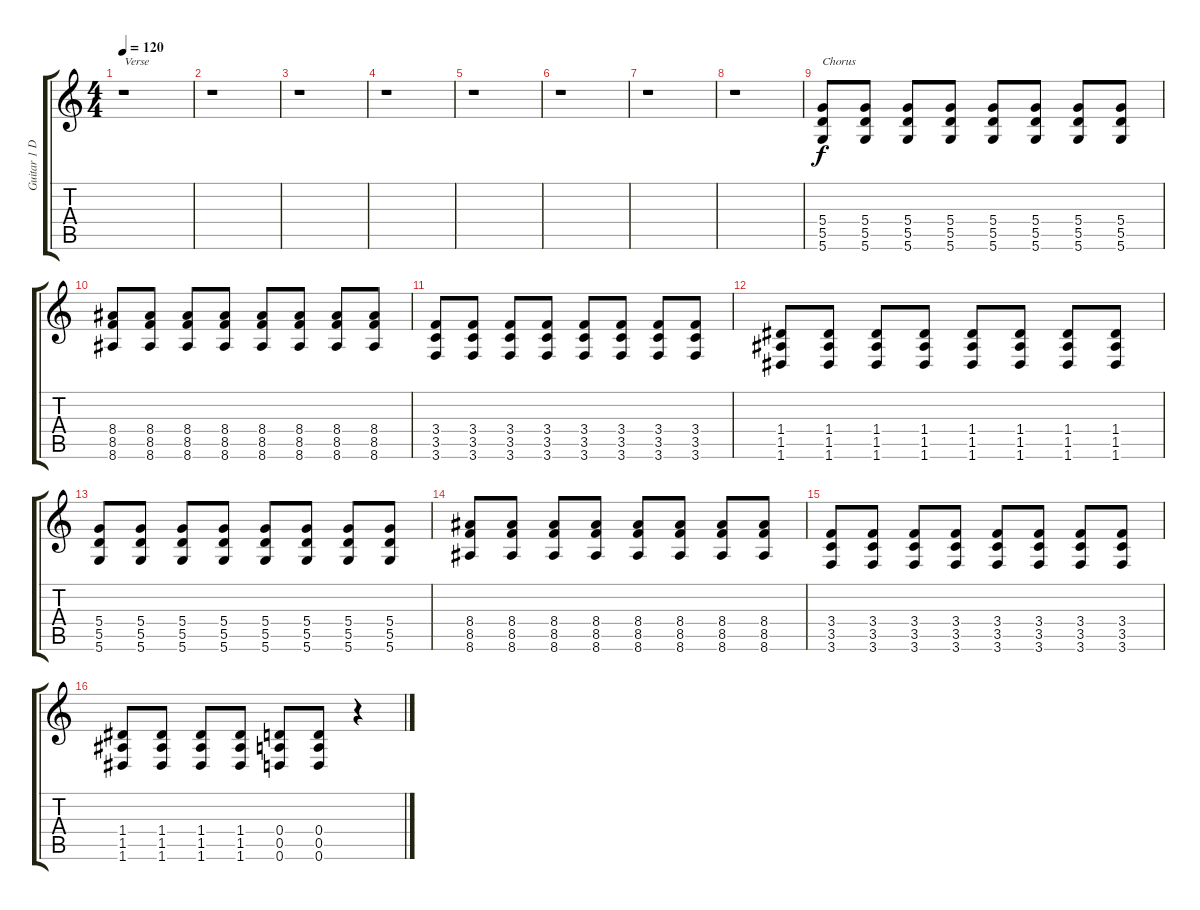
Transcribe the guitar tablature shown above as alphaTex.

\track ("Guitar 1 Distortion" "Guitar 1 D") {instrument overdrivenguitar}
\staff {score tabs}
\tuning (E4 B3 G3 D3 A2 D2) {hide}
\ts (4 4)
\tempo 120
\clef g2
\ks c
r.1{txt "Verse" dy f} |
r.1 |
r.1 |
r.1 |
r.1 |
r.1 |
r.1 |
r.1 |
(5.4 5.5 5.6).8{txt "Chorus"} (5.4 5.5 5.6).8 (5.4 5.5 5.6).8 (5.4 5.5 5.6).8 (5.4 5.5 5.6).8 (5.4 5.5 5.6).8 (5.4 5.5 5.6).8 (5.4 5.5 5.6).8 |
(8.4 8.5 8.6).8 (8.4 8.5 8.6).8 (8.4 8.5 8.6).8 (8.4 8.5 8.6).8 (8.4 8.5 8.6).8 (8.4 8.5 8.6).8 (8.4 8.5 8.6).8 (8.4 8.5 8.6).8 |
(3.4 3.5 3.6).8 (3.4 3.5 3.6).8 (3.4 3.5 3.6).8 (3.4 3.5 3.6).8 (3.4 3.5 3.6).8 (3.4 3.5 3.6).8 (3.4 3.5 3.6).8 (3.4 3.5 3.6).8 |
(1.4 1.5 1.6).8 (1.4 1.5 1.6).8 (1.4 1.5 1.6).8 (1.4 1.5 1.6).8 (1.4 1.5 1.6).8 (1.4 1.5 1.6).8 (1.4 1.5 1.6).8 (1.4 1.5 1.6).8 |
(5.4 5.5 5.6).8 (5.4 5.5 5.6).8 (5.4 5.5 5.6).8 (5.4 5.5 5.6).8 (5.4 5.5 5.6).8 (5.4 5.5 5.6).8 (5.4 5.5 5.6).8 (5.4 5.5 5.6).8 |
(8.4 8.5 8.6).8 (8.4 8.5 8.6).8 (8.4 8.5 8.6).8 (8.4 8.5 8.6).8 (8.4 8.5 8.6).8 (8.4 8.5 8.6).8 (8.4 8.5 8.6).8 (8.4 8.5 8.6).8 |
(3.4 3.5 3.6).8 (3.4 3.5 3.6).8 (3.4 3.5 3.6).8 (3.4 3.5 3.6).8 (3.4 3.5 3.6).8 (3.4 3.5 3.6).8 (3.4 3.5 3.6).8 (3.4 3.5 3.6).8 |
(1.4 1.5 1.6).8 (1.4 1.5 1.6).8 (1.4 1.5 1.6).8 (1.4 1.5 1.6).8 (0.4 0.5 0.6).8 (0.4 0.5 0.6).8 r.4
